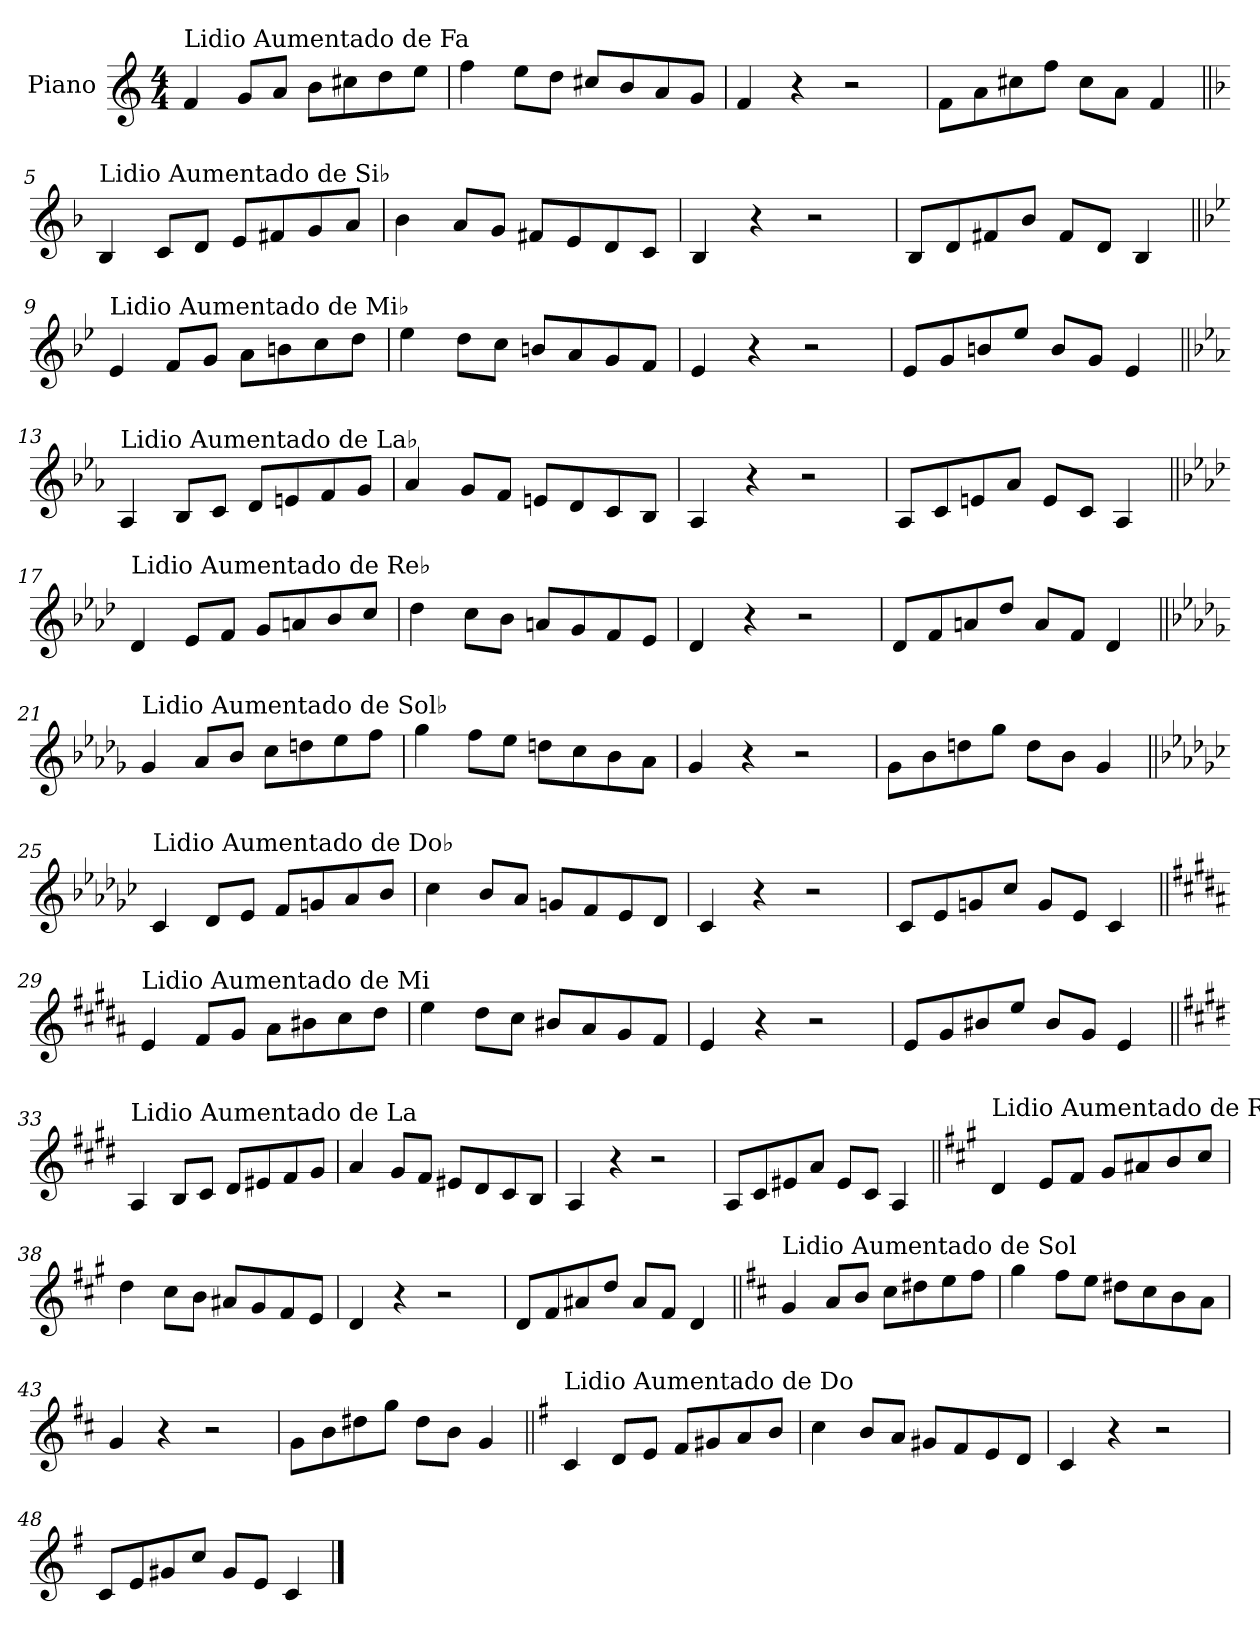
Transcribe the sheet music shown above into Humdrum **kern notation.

**kern
*part1
*staff1
*I"Piano
*I'Pno.
*clefG2
*k[]
*M4/4
=1
!LO:TX:a:t=Lidio Aumentado de Fa
4f/
8g/L
8a/J
8b\L
8cc#X\
8dd\
8ee\J
=2
4ff\
8ee\L
8dd\J
8cc#X/L
8b/
8a/
8g/J
=3
4f/
4r
2r
=4
8f\L
8a\
8cc#X\
8ff\J
8cc#\L
8a\J
4f/
!!LO:LB:g=z
=5||
*k[b-]
!LO:TX:a:t=Lidio Aumentado de Si♭
4B-/
8c/L
8d/J
8e/L
8f#X/
8g/
8a/J
=6
4b-\
8a/L
8g/J
8f#X/L
8e/
8d/
8c/J
=7
4B-/
4r
2r
=8
8B-/L
8d/
8f#X/
8b-/J
8f#/L
8d/J
4B-/
!!LO:LB:g=z
=9||
*k[b-e-]
!LO:TX:a:t=Lidio Aumentado de Mi♭
4e-/
8f/L
8g/J
8a\L
8bn\
8cc\
8dd\J
=10
4ee-\
8dd\L
8cc\J
8bn/L
8a/
8g/
8f/J
=11
4e-/
4r
2r
=12
8e-/L
8g/
8bn/
8ee-/J
8b/L
8g/J
4e-/
!!LO:LB:g=z
=13||
*k[b-e-a-]
!LO:TX:a:t=Lidio Aumentado de La♭
4A-/
8B-/L
8c/J
8d/L
8en/
8f/
8g/J
=14
4a-/
8g/L
8f/J
8en/L
8d/
8c/
8B-/J
=15
4A-/
4r
2r
=16
8A-/L
8c/
8en/
8a-/J
8e/L
8c/J
4A-/
!!LO:LB:g=z
=17||
*k[b-e-a-d-]
!LO:TX:a:t=Lidio Aumentado de Re♭
4d-/
8e-/L
8f/J
8g/L
8an/
8b-/
8cc/J
=18
4dd-\
8cc\L
8b-\J
8an/L
8g/
8f/
8e-/J
=19
4d-/
4r
2r
=20
8d-/L
8f/
8an/
8dd-/J
8a/L
8f/J
4d-/
!!LO:LB:g=z
=21||
*k[b-e-a-d-g-]
!LO:TX:a:t=Lidio Aumentado de Sol♭
4g-/
8a-/L
8b-/J
8cc\L
8ddn\
8ee-\
8ff\J
=22
4gg-\
8ff\L
8ee-\J
8ddn\L
8cc\
8b-\
8a-\J
=23
4g-/
4r
2r
=24
8g-\L
8b-\
8ddn\
8gg-\J
8dd\L
8b-\J
4g-/
!!LO:LB:g=z
=25||
*k[b-e-a-d-g-c-]
!LO:TX:a:t=Lidio Aumentado de Do♭
4c-/
8d-/L
8e-/J
8f/L
8gn/
8a-/
8b-/J
=26
4cc-\
8b-/L
8a-/J
8gn/L
8f/
8e-/
8d-/J
=27
4c-/
4r
2r
=28
8c-/L
8e-/
8gn/
8cc-/J
8g/L
8e-/J
4c-/
!!LO:LB:g=z
=29||
*k[f#c#g#d#a#]
!LO:TX:a:t=Lidio Aumentado de Mi
4e/
8f#/L
8g#/J
8a#\L
8b#X\
8cc#\
8dd#\J
=30
4ee\
8dd#\L
8cc#\J
8b#X/L
8a#/
8g#/
8f#/J
=31
4e/
4r
2r
=32
8e/L
8g#/
8b#X/
8ee/J
8b#/L
8g#/J
4e/
!!LO:LB:g=z
=33||
*k[f#c#g#d#]
!LO:TX:a:t=Lidio Aumentado de La
4A/
8B/L
8c#/J
8d#/L
8e#X/
8f#/
8g#/J
=34
4a/
8g#/L
8f#/J
8e#X/L
8d#/
8c#/
8B/J
=35
4A/
4r
2r
=36
8A/L
8c#/
8e#X/
8a/J
8e#/L
8c#/J
4A/
!!LO:LB:g=z
=37||
*k[f#c#g#]
!LO:TX:a:t=Lidio Aumentado de Re
4d/
8e/L
8f#/J
8g#/L
8a#X/
8b/
8cc#/J
=38
4dd\
8cc#\L
8b\J
8a#X/L
8g#/
8f#/
8e/J
=39
4d/
4r
2r
=40
8d/L
8f#/
8a#X/
8dd/J
8a#/L
8f#/J
4d/
!!LO:LB:g=z
=41||
*k[f#c#]
!LO:TX:a:t=Lidio Aumentado de Sol
4g/
8a/L
8b/J
8cc#\L
8dd#X\
8ee\
8ff#\J
=42
4gg\
8ff#\L
8ee\J
8dd#X\L
8cc#\
8b\
8a\J
=43
4g/
4r
2r
=44
8g\L
8b\
8dd#X\
8gg\J
8dd#\L
8b\J
4g/
!!LO:LB:g=z
=45||
*k[f#]
!LO:TX:a:t=Lidio Aumentado de Do
4c/
8d/L
8e/J
8f#/L
8g#X/
8a/
8b/J
=46
4cc\
8b/L
8a/J
8g#X/L
8f#/
8e/
8d/J
=47
4c/
4r
2r
=48
8c/L
8e/
8g#X/
8cc/J
8g#/L
8e/J
4c/
==
*-
